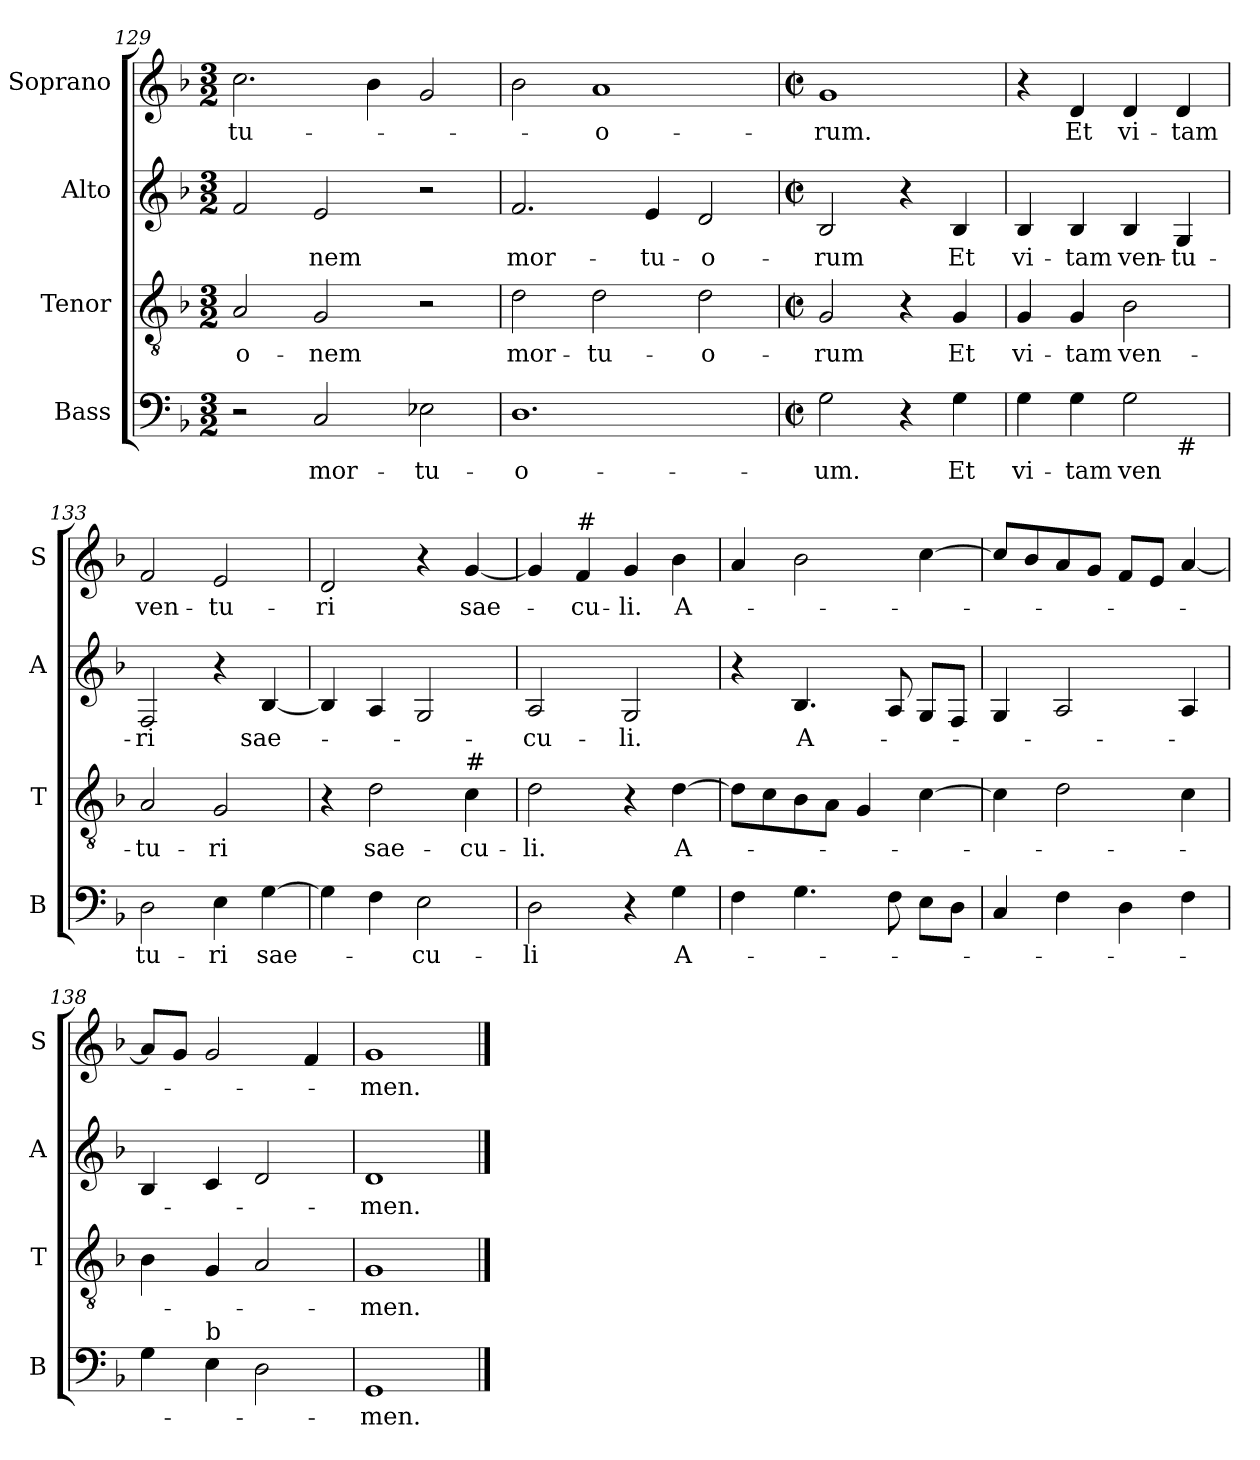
**kern	**text	**kern	**text	**kern	**text	**kern	**text
*part4	*part4	*part3	*part3	*part2	*part2	*part1	*part1
*staff4	*staff4	*staff3	*staff3	*staff2	*staff2	*staff1	*staff1
*I"Bass	*	*I"Tenor	*	*I"Alto	*	*I"Soprano	*
*I'B	*	*I'T	*	*I'A	*	*I'S	*
*clefF4	*	*clefGv2	*	*clefG2	*	*clefG2	*
*k[b-]	*	*k[b-]	*	*k[b-]	*	*k[b-]	*
*F:	*	*F:	*	*F:	*	*F:	*
*M3/2	*	*M3/2	*	*M3/2	*	*M3/2	*
=129	=129	=129	=129	=129	=129	=129	=129
2r	.	2A/	-o-	2f/	.	2.cc\	-tu-
2C/	mor-	2G/	-nem	2e/	-nem	.	.
.	.	.	.	.	.	4b-\	.
2E-X\	-tu-	2r	.	2r	.	2g/	.
=130	=130	=130	=130	=130	=130	=130	=130
1.D	-o-	2d\	mor-	2.f/	mor-	2b-\	.
.	.	2d\	-tu-	.	.	1a	-o-
.	.	.	.	4e/	-tu-	.	.
.	.	2d\	-o-	2d/	-o-	.	.
=131	=131	=131	=131	=131	=131	=131	=131
*M2/2	*	*M2/2	*	*M2/2	*	*M2/2	*
*met(c|)	*	*met(c|)	*	*met(c|)	*	*met(c|)	*
2G\	-um.	2G/	-rum	2B-/	-rum	1g	-rum.
4r	.	4r	.	4r	.	.	.
4G\	Et	4G/	Et	4B-/	Et	.	.
=132	=132	=132	=132	=132	=132	=132	=132
*^	*	*	*	*	*	*	*
4G\	2.ryy	vi-	4G/	vi-	4B-/	vi-	4r	.
4G\	.	-tam	4G/	-tam	4B-/	-tam	4d/	Et
2G\	.	ven	2B-\	ven-	4B-/	ven-	4d/	vi-
!	!LO:TX:b:t=#	!	!	!	!	!	!	!
.	4ryy	.	.	.	4G/	-tu-	4d/	-tam
*v	*v	*	*	*	*	*	*	*
=133	=133	=133	=133	=133	=133	=133	=133
2D\	tu-	2A/	-tu-	2F/	-ri	2f/	ven-
4E\	-ri	2G/	-ri	4r	.	2e/	-tu-
[4G\	sae-	.	.	[4B-/	sae-	.	.
!!LO:LB:g=z
=134	=134	=134	=134	=134	=134	=134	=134
4G\]	.	4r	.	4B-/]	.	2d/	-ri
4F\	.	2d\	sae-	4A/	.	.	.
2E\	-cu-	.	.	2G/	.	4r	.
!	!	!LO:TX:a:t=#	!	!	!	!	!
.	.	4c\	-cu-	.	.	[4g/	sae-
=135	=135	=135	=135	=135	=135	=135	=135
2D\	-li	2d\	-li.	2A/	-cu-	4g/]	.
!	!	!	!	!	!	!LO:TX:a:t=#	!
.	.	.	.	.	.	4f/	-cu-
4r	.	4r	.	2G/	-li.	4g/	-li.
4G\	A-	[4d\	A-	.	.	4b-\	A-
=136	=136	=136	=136	=136	=136	=136	=136
4F\	.	8d\L]	.	4r	.	4a/	.
.	.	8c\	.	.	.	.	.
4.G\	.	8B-\	.	4.B-/	A-	2b-\	.
.	.	8A\J	.	.	.	.	.
.	.	4G/	.	.	.	.	.
8F\	.	.	.	8A/	.	.	.
8E\L	.	[4c\	.	8G/L	.	[4cc\	.
8D\J	.	.	.	8F/J	.	.	.
=137	=137	=137	=137	=137	=137	=137	=137
4C/	.	4c\]	.	4G/	.	8cc/L]	.
.	.	.	.	.	.	8b-/	.
4F\	.	2d\	.	2A/	.	8a/	.
.	.	.	.	.	.	8g/J	.
4D\	.	.	.	.	.	8f/L	.
.	.	.	.	.	.	8e/J	.
4F\	.	4c\	.	4A/	.	[4a/	.
=138	=138	=138	=138	=138	=138	=138	=138
4G\	.	4B-\	.	4B-/	.	8a/L]	.
.	.	.	.	.	.	8g/J	.
!LO:TX:a:t=b	!	!	!	!	!	!	!
4E\	.	4G/	.	4c/	.	2g/	.
2D\	.	2A/	.	2d/	.	.	.
.	.	.	.	.	.	4f/	.
=139	=139	=139	=139	=139	=139	=139	=139
1GG	-men.	1G	-men.	1d	-men.	1g	-men.
==	==	==	==	==	==	==	==
*-	*-	*-	*-	*-	*-	*-	*-
